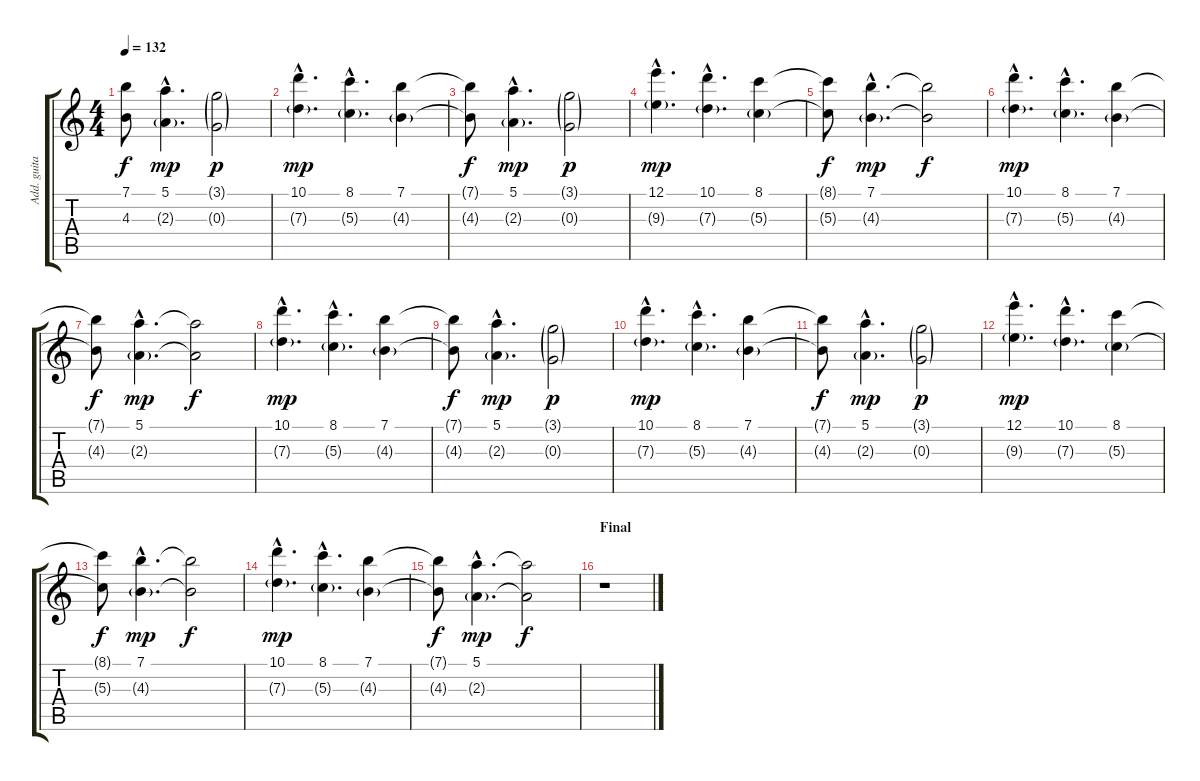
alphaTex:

\track ("Add. guitar" "Add. guita") {instrument electricguitarclean}
\staff {score tabs}
\tuning (E4 B3 G3 D3 A2 E2) {hide}
\ts (4 4)
\tempo 132
\clef g2
\ks c
(7.1{t} 4.3{t}).8{dy f} (5.1{hac} 2.3{g hac}).4{d dy mp} (3.1{g} 0.3{g}).2{dy p} |
(10.1{hac} 7.3{g hac}).4{d dy mp volume 10 balance 5 instrument fx5brightness} (8.1{hac} 5.3{g hac}).4{d} (7.1 4.3{g}).4 |
(7.1{t} 4.3{t}).8{dy f} (5.1{hac} 2.3{g hac}).4{d dy mp} (3.1{g} 0.3{g}).2{dy p} |
(12.1{hac} 9.3{g hac}).4{d dy mp volume 10 balance 5 instrument fx5brightness} (10.1{hac} 7.3{g hac}).4{d} (8.1 5.3{g}).4 |
(8.1{t} 5.3{t}).8{dy f} (7.1{hac} 4.3{g hac}).4{d dy mp} (7.1{t} 4.3{t}).2{dy f} |
(10.1{hac} 7.3{g hac}).4{d dy mp volume 10 balance 5 instrument fx5brightness} (8.1{hac} 5.3{g hac}).4{d} (7.1 4.3{g}).4 |
(7.1{t} 4.3{t}).8{dy f} (5.1{hac} 2.3{g hac}).4{d dy mp} (5.1{t} 2.3{t}).2{dy f} |
(10.1{hac} 7.3{g hac}).4{d dy mp volume 10 balance 5 instrument fx5brightness} (8.1{hac} 5.3{g hac}).4{d} (7.1 4.3{g}).4 |
(7.1{t} 4.3{t}).8{dy f} (5.1{hac} 2.3{g hac}).4{d dy mp} (3.1{g} 0.3{g}).2{dy p} |
(10.1{hac} 7.3{g hac}).4{d dy mp volume 10 balance 5 instrument fx5brightness} (8.1{hac} 5.3{g hac}).4{d} (7.1 4.3{g}).4 |
(7.1{t} 4.3{t}).8{dy f} (5.1{hac} 2.3{g hac}).4{d dy mp} (3.1{g} 0.3{g}).2{dy p} |
(12.1{hac} 9.3{g hac}).4{d dy mp volume 10 balance 5 instrument fx5brightness} (10.1{hac} 7.3{g hac}).4{d} (8.1 5.3{g}).4 |
(8.1{t} 5.3{t}).8{dy f} (7.1{hac} 4.3{g hac}).4{d dy mp} (7.1{t} 4.3{t}).2{dy f} |
(10.1{hac} 7.3{g hac}).4{d dy mp volume 10 balance 5 instrument fx5brightness} (8.1{hac} 5.3{g hac}).4{d} (7.1 4.3{g}).4 |
(7.1{t} 4.3{t}).8{dy f} (5.1{hac} 2.3{g hac}).4{d dy mp} (5.1{t} 2.3{t}).2{dy f} |
\section ("" "Final")
r.1
